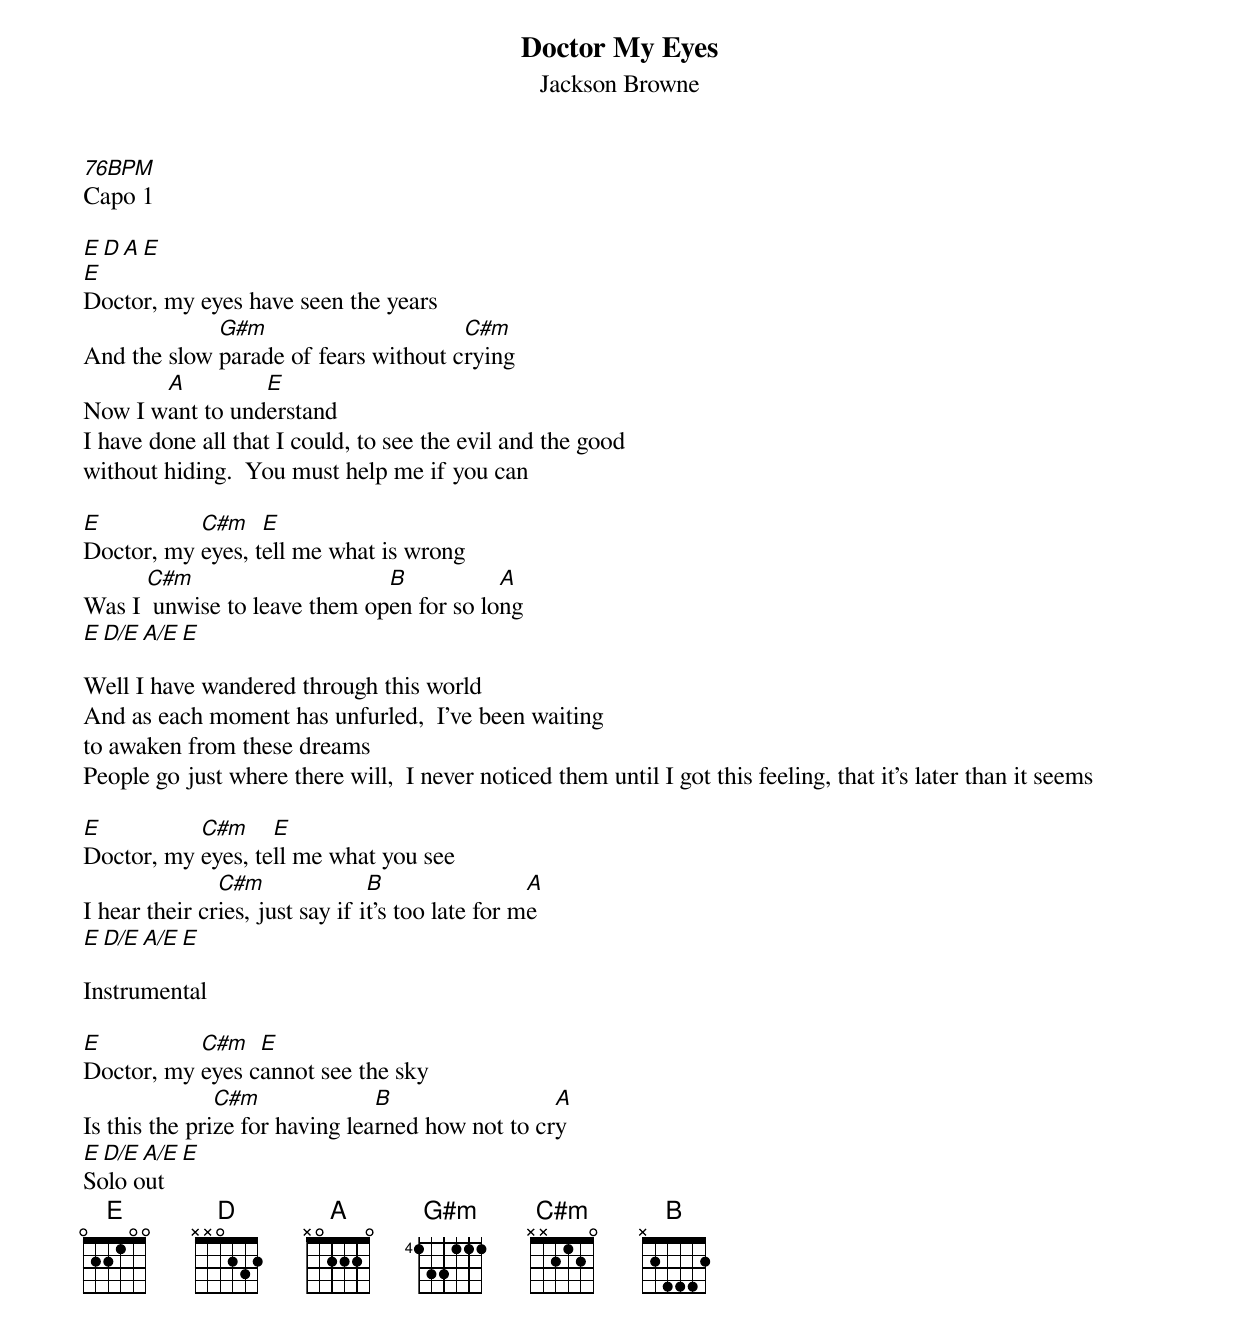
{title: Doctor My Eyes}
{subtitle:Jackson Browne}
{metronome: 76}
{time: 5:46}
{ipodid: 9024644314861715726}
[76BPM]Capo 1

[E][D][A][E]
[E]Doctor, my eyes have seen the years
And the slow [G#m]parade of fears without c[C#m]rying
Now I w[A]ant to und[E]erstand
I have done all that I could, to see the evil and the good
without hiding.  You must help me if you can

[E]Doctor, my [C#m]eyes, t[E]ell me what is wrong
Was I [C#m] unwise to leave them op[B]en for so lo[A]ng
[E][D/E][A/E][E]

Well I have wandered through this world
And as each moment has unfurled,  I've been waiting
to awaken from these dreams
People go just where there will,  I never noticed them until I got this feeling, that it's later than it seems

[E]Doctor, my [C#m]eyes, te[E]ll me what you see
I hear their cr[C#m]ies, just say if i[B]t's too late for m[A]e
[E][D/E][A/E][E]

Instrumental

[E]Doctor, my [C#m]eyes c[E]annot see the sky
Is this the pri[C#m]ze for having lea[B]rned how not to cr[A]y
[E][D/E][A/E][E]
Solo out
